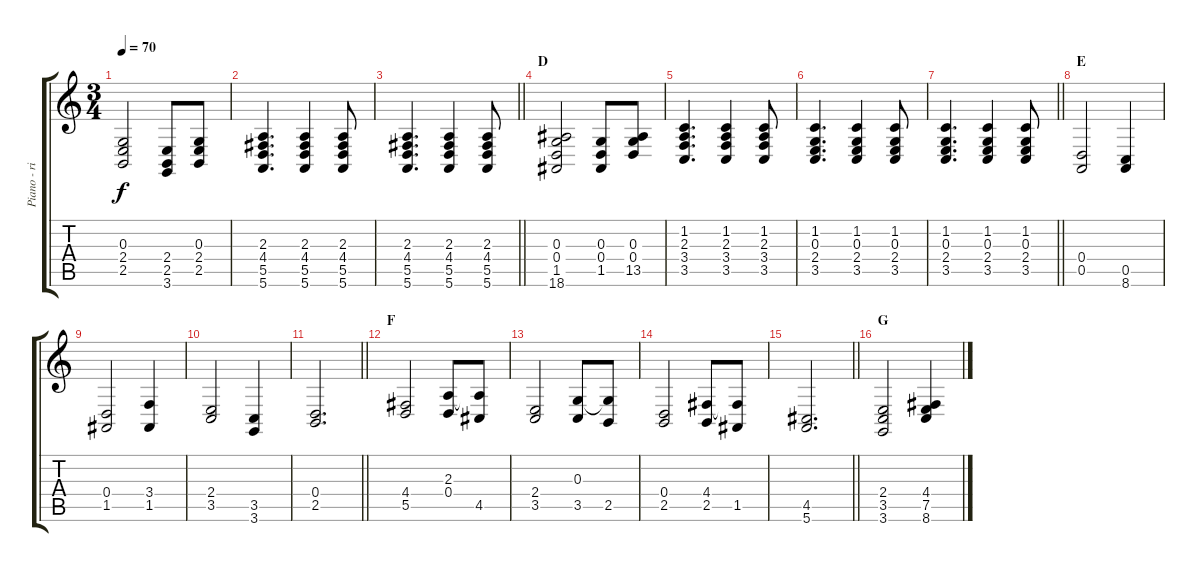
\track ("Piano - right" "Piano - ri") {instrument brightacousticpiano}
\staff {score tabs}
\tuning (E4 B3 G3 D3 A2 E2) {hide}
\ts (3 4)
\tempo 70
\clef g2
\ks c
(0.3 2.4 2.5).2{dy f} (2.4 2.5 3.6).8 (0.3 2.4 2.5).8 |
(2.3 4.4 5.5 5.6).4{d} (2.3 4.4 5.5 5.6).4 (2.3 4.4 5.5 5.6).8 |
\barLineRight lightlight
(2.3 4.4 5.5 5.6).4{d} (2.3 4.4 5.5 5.6).4 (2.3 4.4 5.5 5.6).8 |
\section ("" "D")
(0.3 0.4 1.5 18.6).2 (0.3 0.4 1.5).8 (0.3 0.4 13.5).8 |
(1.2 2.3 3.4 3.5).4{d} (1.2 2.3 3.4 3.5).4 (1.2 2.3 3.4 3.5).8 |
(1.2 0.3 2.4 3.5).4{d} (1.2 0.3 2.4 3.5).4 (1.2 0.3 2.4 3.5).8 |
\barLineRight lightlight
(1.2 0.3 2.4 3.5).4{d} (1.2 0.3 2.4 3.5).4 (1.2 0.3 2.4 3.5).8 |
\section ("" "E")
(0.4 0.5).2 (0.5 8.6).4 |
(0.4 1.5).2 (3.4 1.5).4 |
(2.4 3.5).2 (3.5 3.6).4 |
\barLineRight lightlight
(0.4 2.5).2{d} |
\section ("" "F")
(4.4 5.5).2 (2.3 0.4).8 (2.3{t} 4.5).8 |
(2.4 3.5).2 (0.3 3.5).8 (0.3{t} 2.5).8 |
(0.4 2.5).2 (4.4 2.5).8 (4.4{t} 1.5).8 |
\barLineRight lightlight
(4.5 5.6).2{d} |
\section ("" "G")
(2.4 3.5 3.6).2 (4.4 7.5 8.6).4
